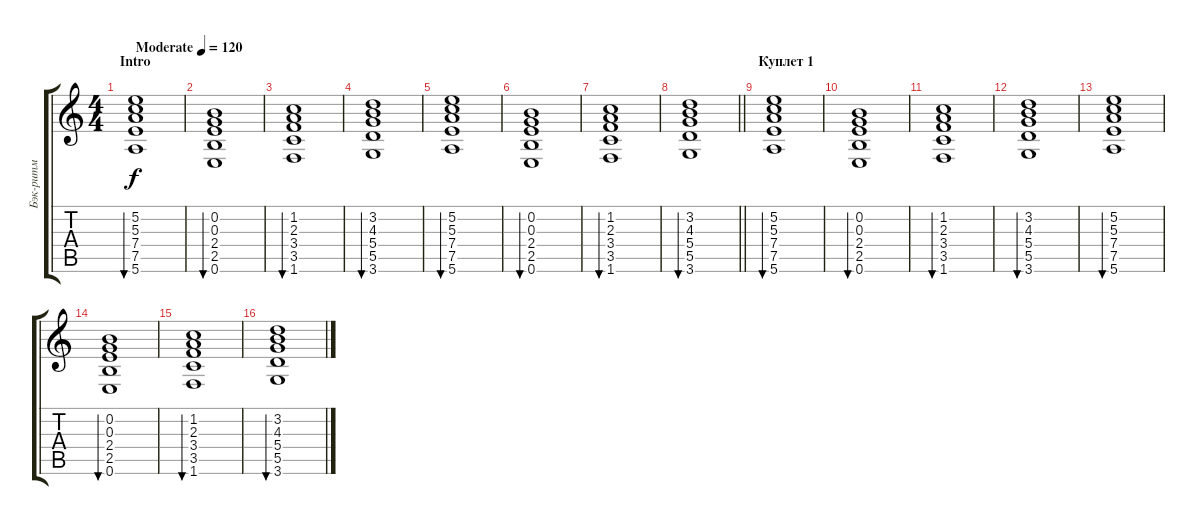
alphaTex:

\track ("Бэк-ритм" "Бэк-ритм") {instrument electricguitarclean}
\staff {score tabs}
\tuning (E4 B3 G3 D3 A2 E2) {hide}
\ts (4 4)
\section ("" "Intro")
\tempo (120 "Moderate")
\clef g2
\ks c
(5.2 5.3 7.4 7.5 5.6).1{bu 60 dy f instrument electricguitarclean} |
(0.2 0.3 2.4 2.5 0.6).1{bu 60} |
(1.2 2.3 3.4 3.5 1.6).1{bu 60} |
(3.2 4.3 5.4 5.5 3.6).1{bu 60} |
(5.2 5.3 7.4 7.5 5.6).1{bu 60} |
(0.2 0.3 2.4 2.5 0.6).1{bu 60} |
(1.2 2.3 3.4 3.5 1.6).1{bu 60} |
\barLineRight lightlight
(3.2 4.3 5.4 5.5 3.6).1{bu 60} |
\section ("" "Куплет 1")
(5.2 5.3 7.4 7.5 5.6).1{bu 60} |
(0.2 0.3 2.4 2.5 0.6).1{bu 60} |
(1.2 2.3 3.4 3.5 1.6).1{bu 60} |
(3.2 4.3 5.4 5.5 3.6).1{bu 60} |
(5.2 5.3 7.4 7.5 5.6).1{bu 60} |
(0.2 0.3 2.4 2.5 0.6).1{bu 60} |
(1.2 2.3 3.4 3.5 1.6).1{bu 60} |
(3.2 4.3 5.4 5.5 3.6).1{bu 60}
